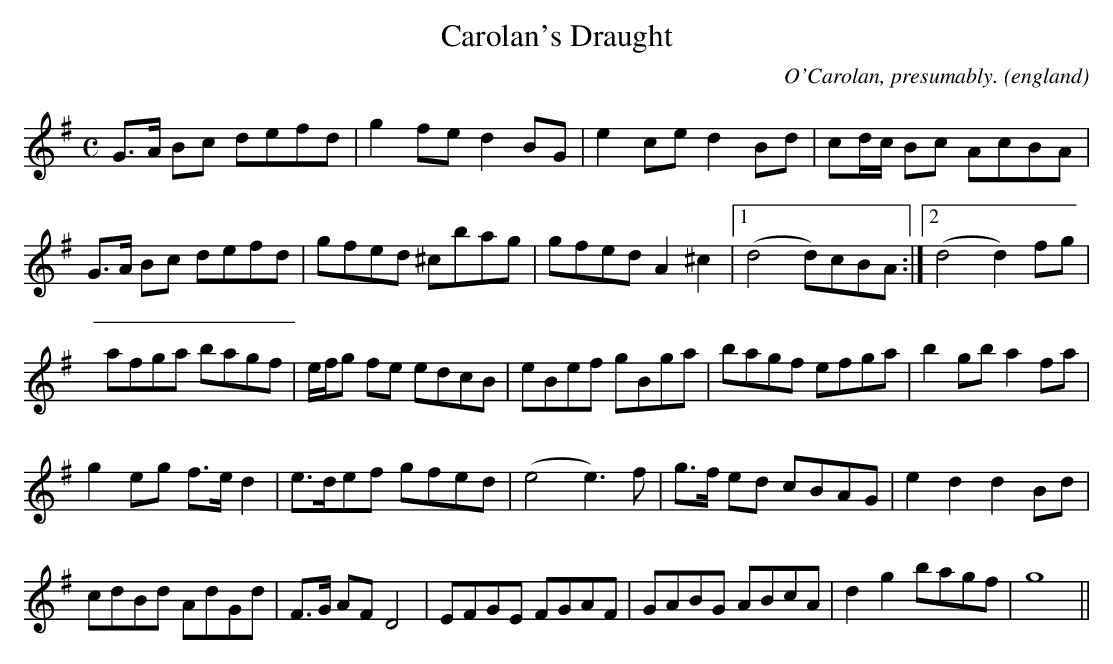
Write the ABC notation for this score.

X:1
T:Carolan's Draught
O:england
C:O'Carolan, presumably.
M:C
K:G
L:1/8
G>A Bc defd|g2fe d2BG|e2ce d2Bd|cd/c/ Bc AcBA|
G>A Bc defd|gfed ^cbag|gfed A2^c2|1 (d4 d)cBA:|2 (d4 d2) fg|
afga bagf|e/f/g fe edcB|eBef gBga|bagf efga|b2gb a2fa|
g2eg f>e d2|e>def gfed|(e4 e3)f|g>f ed cBAG|e2d2 d2Bd|
cdBd AdGd|F>G AF D4| EFGE FGAF|GABG ABcA|d2 g2 bagf|g8||
